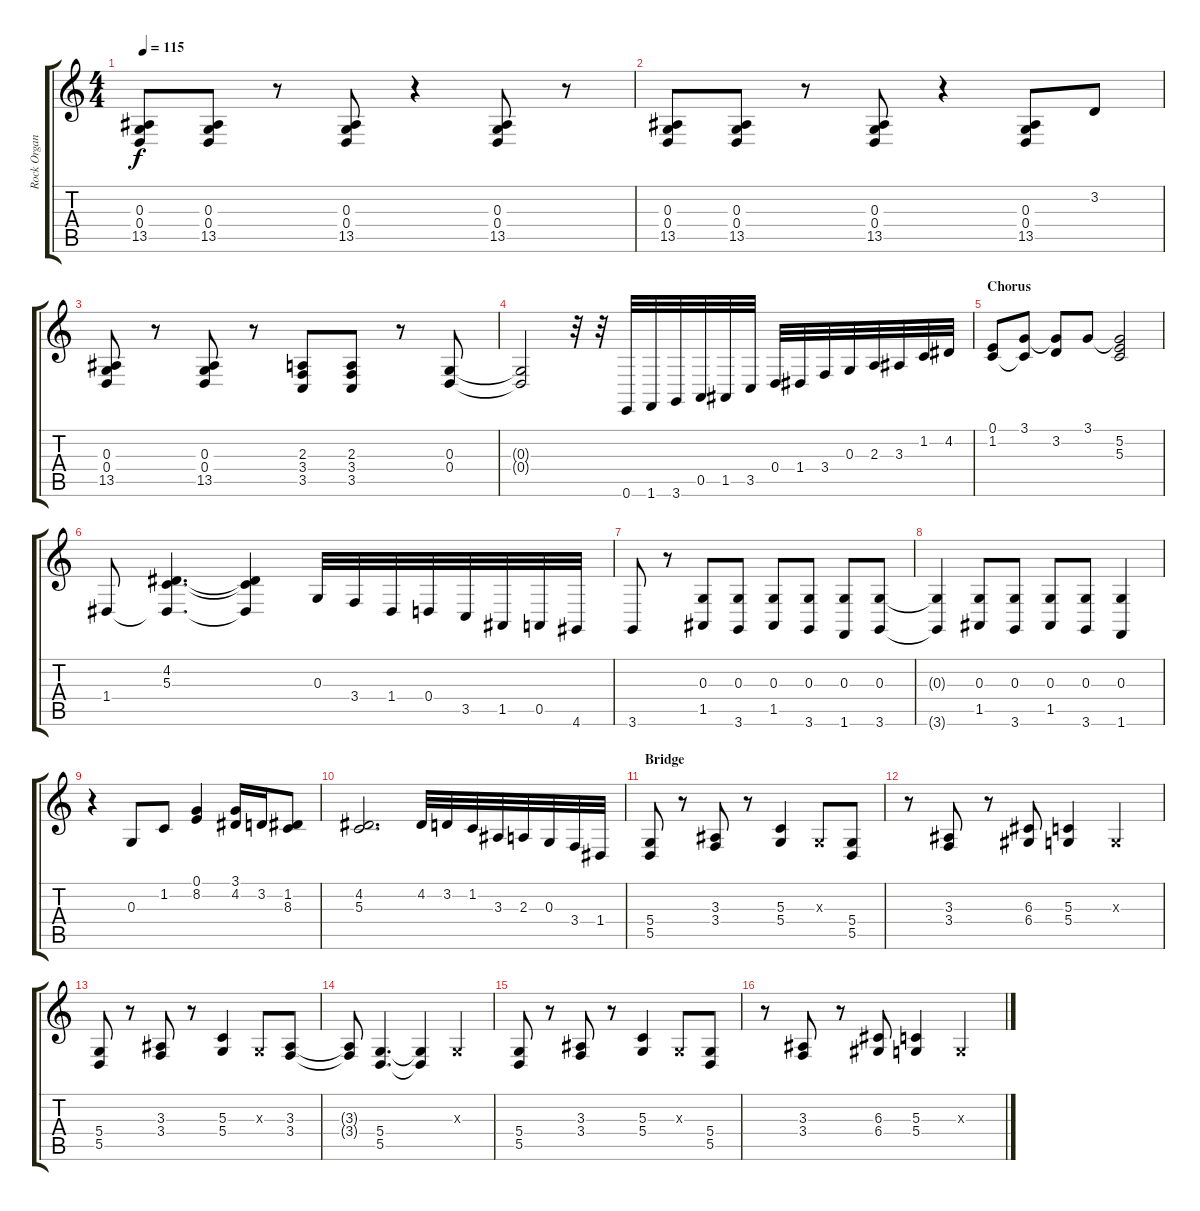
\track ("Rock Organ" "Rock Organ") {instrument rockorgan}
\staff {score tabs}
\tuning (E4 B3 G3 D3 A2 E2) {hide}
\ts (4 4)
\tempo 115
\clef g2
\ks c
(0.3 0.4 13.5).8{dy f} (0.3 0.4 13.5).8 r.8 (0.3 0.4 13.5).8 r.4 (0.3 0.4 13.5).8 r.8 |
(0.3 0.4 13.5).8 (0.3 0.4 13.5).8 r.8 (0.3 0.4 13.5).8 r.4 (0.3 0.4 13.5).8 3.2.8 |
(0.3 0.4 13.5).8 r.8 (0.3 0.4 13.5).8 r.8 (2.3 3.4 3.5).8 (2.3 3.4 3.5).8 r.8 (0.3 0.4).8 |
(0.3{t} 0.4{t}).2 r.32 r.32 0.6.32 1.6.32 3.6.32 0.5.32 1.5.32 3.5.32 0.4.32 1.4.32 3.4.32 0.3.32 2.3.32 3.3.32 1.2.32 4.2.32 |
\section ("" "Chorus")
(0.1 1.2).8 (3.1 1.2{t}).8 (3.1{t} 3.2).8 3.1.8 (3.1{t} 5.2 5.3).2 |
1.4.8 (4.2 5.3 1.4{t}).4{d} (4.2{t} 5.3{t} 1.4{t}).4 0.3.32 3.4.32 1.4.32 0.4.32 3.5.32 1.5.32 0.5.32 4.6.32 |
3.6.8 r.8 (0.3 1.5).8 (0.3 3.6).8 (0.3 1.5).8 (0.3 3.6).8 (0.3 1.6).8 (0.3 3.6).8 |
(0.3{t} 3.6{t}).4 (0.3 1.5).8 (0.3 3.6).8 (0.3 1.5).8 (0.3 3.6).8 (0.3 1.6).4 |
r.4 0.3.8 1.2.8 (0.1 8.2).4 (3.1 4.2).16 3.2.16 (1.2 8.3).8 |
(4.2 5.3).2{d} 4.2.32 3.2.32 1.2.32 3.3.32 2.3.32 0.3.32 3.4.32 1.4.32 |
\section ("" "Bridge")
(5.4 5.5).8 r.8 (3.3 3.4).8 r.8 (5.3 5.4).4 0.3{x}.8 (5.4 5.5).8 |
r.8 (3.3 3.4).8 r.8 (6.3 6.4).8 (5.3 5.4).4 0.3{x}.4 |
(5.4 5.5).8 r.8 (3.3 3.4).8 r.8 (5.3 5.4).4 0.3{x}.8 (3.3 3.4).8 |
(3.3{t} 3.4{t}).8 (5.4 5.5).4{d} (5.4{t} 5.5{t}).4 0.3{x}.4 |
(5.4 5.5).8 r.8 (3.3 3.4).8 r.8 (5.3 5.4).4 0.3{x}.8 (5.4 5.5).8 |
r.8 (3.3 3.4).8 r.8 (6.3 6.4).8 (5.3 5.4).4 0.3{x}.4
